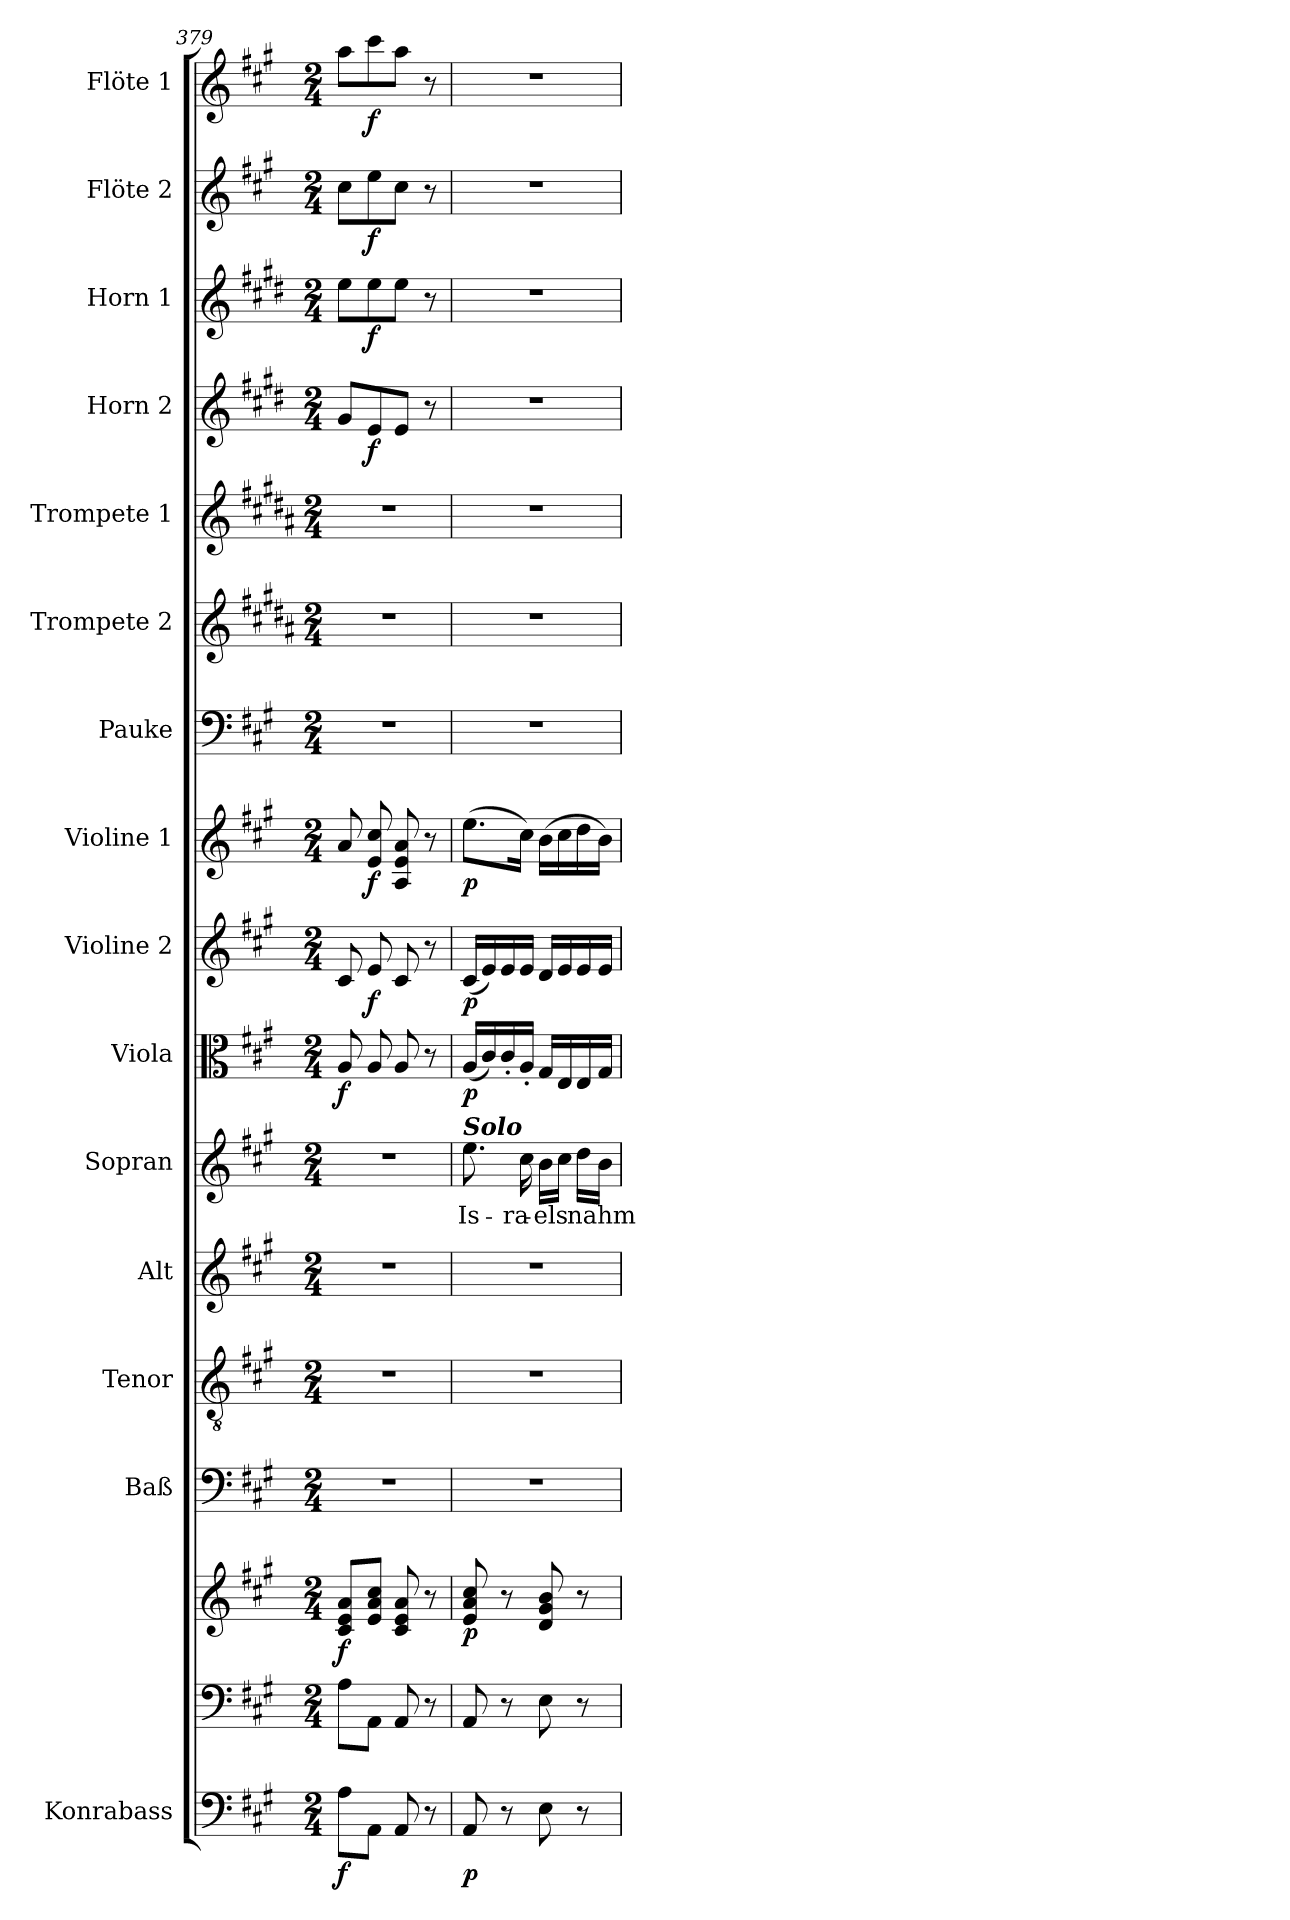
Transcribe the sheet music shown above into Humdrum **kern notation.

**kern	**dynam	**kern	**kern	**dynam	**kern	**kern	**kern	**kern	**text	**kern	**dynam	**kern	**dynam	**kern	**dynam	**kern	**kern	**kern	**kern	**dynam	**kern	**dynam	**kern	**dynam	**kern	**dynam
*part16	*part16	*part15	*part15	*part15	*part14	*part13	*part12	*part11	*part11	*part10	*part10	*part9	*part9	*part8	*part8	*part7	*part6	*part5	*part4	*part4	*part3	*part3	*part2	*part2	*part1	*part1
*staff17	*staff17	*staff16	*staff15	*staff15/16	*staff14	*staff13	*staff12	*staff11	*staff11	*staff10	*staff10	*staff9	*staff9	*staff8	*staff8	*staff7	*staff6	*staff5	*staff4	*staff4	*staff3	*staff3	*staff2	*staff2	*staff1	*staff1
*I"Konrabass	*	*	*	*	*I"Baß	*I"Tenor	*I"Alt	*I"Sopran	*	*I"Viola	*	*I"Violine 2	*	*I"Violine 1	*	*I"Pauke	*I"Trompete 2	*I"Trompete 1	*I"Horn 2	*	*I"Horn 1	*	*I"Flöte 2	*	*I"Flöte 1	*
*I'Kb.	*	*	*	*	*I'Baß	*I'Ten	*I'Alt	*I'Sop	*	*I'Vla.	*	*I'Vln. 2	*	*I'Vln. 1	*	*I'Pk.	*I'Trp. 2	*I'Trp. 1	*I'Hrn. 2	*	*I'Hrn. 1	*	*I'Fl. 2	*	*I'Fl. 1	*
*clefF4	*	*clefF4	*clefG2	*	*clefF4	*clefGv2	*clefG2	*clefG2	*	*clefC3	*	*clefG2	*	*clefG2	*	*clefF4	*clefG2	*clefG2	*clefG2	*	*clefG2	*	*clefG2	*	*clefG2	*
*ITrd7c12	*	*	*	*	*	*	*	*	*	*	*	*	*	*	*	*	*ITrd1c2	*ITrd1c2	*ITrd4c7	*	*ITrd4c7	*	*	*	*	*
*k[f#c#g#]	*	*k[f#c#g#]	*k[f#c#g#]	*	*k[f#c#g#]	*k[f#c#g#]	*k[f#c#g#]	*k[f#c#g#]	*	*k[f#c#g#]	*	*k[f#c#g#]	*	*k[f#c#g#]	*	*k[f#c#g#]	*k[f#c#g#]	*k[f#c#g#]	*k[f#c#g#]	*	*k[f#c#g#]	*	*k[f#c#g#]	*	*k[f#c#g#]	*
*A:	*	*A:	*A:	*	*A:	*A:	*A:	*A:	*	*A:	*	*A:	*	*A:	*	*A:	*A:	*A:	*A:	*	*A:	*	*A:	*	*A:	*
*M2/4	*	*M2/4	*M2/4	*	*M2/4	*M2/4	*M2/4	*M2/4	*	*M2/4	*	*M2/4	*	*M2/4	*	*M2/4	*M2/4	*M2/4	*M2/4	*	*M2/4	*	*M2/4	*	*M2/4	*
=379	=379	=379	=379	=379	=379	=379	=379	=379	=379	=379	=379	=379	=379	=379	=379	=379	=379	=379	=379	=379	=379	=379	=379	=379	=379	=379
!	!LO:DY:b	!	!	!LO:DY:b	!	!	!	!	!	!	!LO:DY:b	!	!	!	!	!	!	!	!	!	!	!	!	!	!	!
8AA\L	f	8A\L	8c#/ 8e/ 8a/L	f	2r	2r	2r	2r	.	8A/	f	8c#/	.	8a/	.	2r	2r	2r	8c#/L	.	8a\L	.	8cc#\L	.	8aa\L	.
!	!	!	!	!	!	!	!	!	!	!	!	!	!LO:DY:b	!	!LO:DY:b	!	!	!	!	!LO:DY:b	!	!LO:DY:b	!	!LO:DY:b	!	!LO:DY:b
8AAA\J	.	8AA\J	8e/ 8a/ 8cc#/J	.	.	.	.	.	.	8A/	.	8e/	f	8e/ 8cc#/	f	.	.	.	8A/	f	8a\	f	8ee\	f	8ccc#\	f
8AAA/	.	8AA/	8c#/ 8e/ 8a/	.	.	.	.	.	.	8A/	.	8c#/	.	8A/ 8e/ 8a/	.	.	.	.	8A/J	.	8a\J	.	8cc#\J	.	8aa\J	.
8r	.	8r	8r	.	.	.	.	.	.	8r	.	8r	.	8r	.	.	.	.	8r	.	8r	.	8r	.	8r	.
=380	=380	=380	=380	=380	=380	=380	=380	=380	=380	=380	=380	=380	=380	=380	=380	=380	=380	=380	=380	=380	=380	=380	=380	=380	=380	=380
!	!	!	!	!	!	!	!	!LO:TX:a:Bi:t=Solo	!	!	!	!	!	!	!	!	!	!	!	!	!	!	!	!	!	!
!	!LO:DY:b	!	!	!LO:DY:b	!	!	!	!	!LO:LY:b	!	!LO:DY:b	!	!LO:DY:b	!	!LO:DY:b	!	!	!	!	!	!	!	!	!	!	!
8AAA/	p	8AA/	8e/ 8a/ 8cc#/	p	2r	2r	2r	8.ee\	Is-	(<16A/LL	p	(<16c#/LL	p	(>8.ee\L	p	2r	2r	2r	2r	.	2r	.	2r	.	2r	.
.	.	.	.	.	.	.	.	.	.	16c#/)	.	16e/)	.	.	.	.	.	.	.	.	.	.	.	.	.	.
8r	.	8r	8r	.	.	.	.	.	.	16c#'</	.	16e/	.	.	.	.	.	.	.	.	.	.	.	.	.	.
!	!	!	!	!	!	!	!	!	!LO:LY:b	!	!	!	!	!	!	!	!	!	!	!	!	!	!	!	!	!
.	.	.	.	.	.	.	.	16cc#\	-ra-	16A'</JJ	.	16e/JJ	.	16cc#\Jk)	.	.	.	.	.	.	.	.	.	.	.	.
!	!	!	!	!	!	!	!	!	!LO:LY:b	!	!	!	!	!	!	!	!	!	!	!	!	!	!	!	!	!
8EE\	.	8E\	8d/ 8g#/ 8b/	.	.	.	.	16b\LL	-els	16G#/LL	.	16d/LL	.	(>16b\LL	.	.	.	.	.	.	.	.	.	.	.	.
.	.	.	.	.	.	.	.	16cc#\JJ	.	16E/	.	16e/	.	16cc#\	.	.	.	.	.	.	.	.	.	.	.	.
!	!	!	!	!	!	!	!	!	!LO:LY:b	!	!	!	!	!	!	!	!	!	!	!	!	!	!	!	!	!
8r	.	8r	8r	.	.	.	.	16dd\LL	nahm	16E/	.	16e/	.	16dd\	.	.	.	.	.	.	.	.	.	.	.	.
.	.	.	.	.	.	.	.	16b\JJ	.	16G#/JJ	.	16e/JJ	.	16b\JJ)	.	.	.	.	.	.	.	.	.	.	.	.
=	=	=	=	=	=	=	=	=	=	=	=	=	=	=	=	=	=	=	=	=	=	=	=	=	=	=
*-	*-	*-	*-	*-	*-	*-	*-	*-	*-	*-	*-	*-	*-	*-	*-	*-	*-	*-	*-	*-	*-	*-	*-	*-	*-	*-
